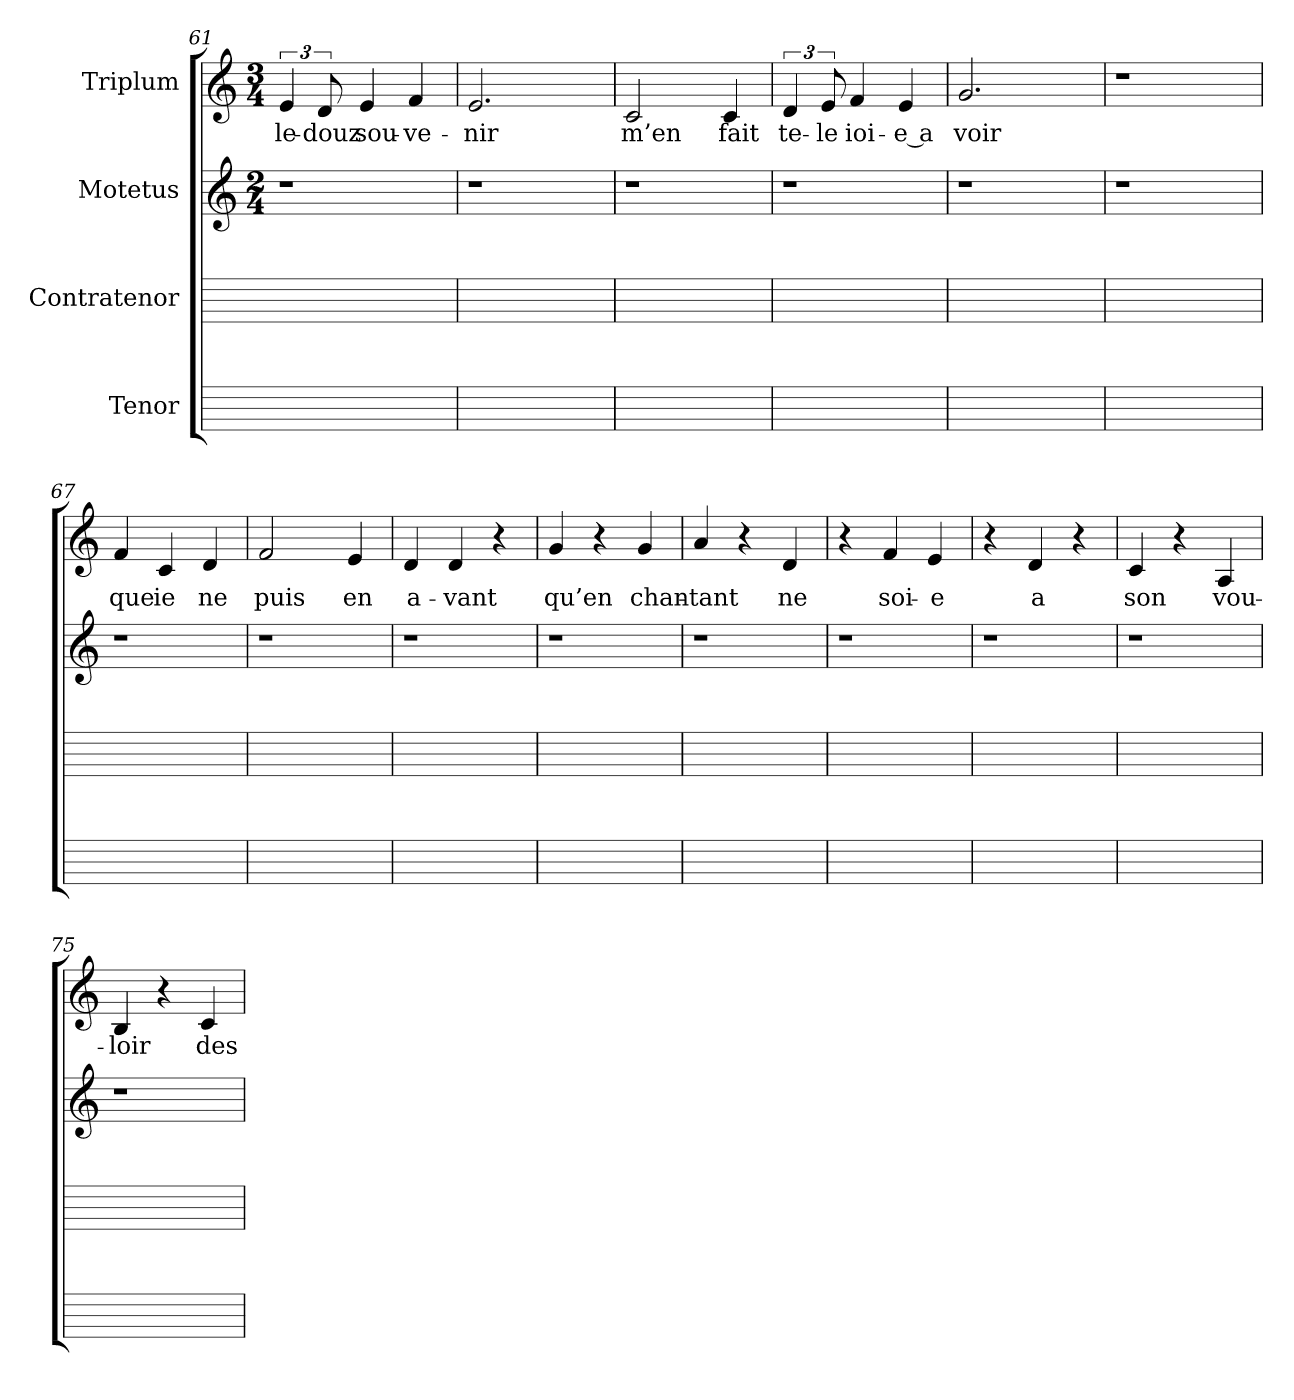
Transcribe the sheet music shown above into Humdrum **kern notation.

**kern	**kern	**kern	**kern	**text
*part4	*part3	*part2	*part1	*part1
*staff4	*staff3	*staff2	*staff1	*staff1
*I"Tenor	*I"Contratenor	*I"Motetus	*I"Triplum	*
*	*	*clefG2	*clefG2	*
*	*	*k[]	*k[]	*
*	*	*M2/4	*M3/4	*
=61	=61	=61	=61	=61
!	!	!LO:N:vis=1	!	!LO:LY:b
4ryy	4ryy	2r	6e/	le-
!	!	!	!	!LO:LY:b
.	.	.	12d/	-douz
!	!	!	!	!LO:LY:b
2ryy	2ryy	.	4e/	sou-
!	!	!	!	!LO:LY:b
.	.	4ryy	4f/	-ve-
=62	=62	=62	=62	=62
!	!	!LO:N:vis=1	!	!LO:LY:b
4ryy	4ryy	2r	2.e/	-nir
2ryy	2ryy	.	.	.
.	.	4ryy	.	.
=63	=63	=63	=63	=63
!	!	!LO:N:vis=1	!	!LO:LY:b
4ryy	4ryy	2r	2c/	m’en
2ryy	2ryy	.	.	.
!	!	!	!	!LO:LY:b
.	.	4ryy	4c/	fait
=64	=64	=64	=64	=64
!	!	!LO:N:vis=1	!	!LO:LY:b
4ryy	4ryy	2r	6d/	te-
!	!	!	!	!LO:LY:b
.	.	.	12e/	-le
!	!	!	!	!LO:LY:b
2ryy	2ryy	.	4f/	ioi-
!	!	!	!	!LO:LY:b
.	.	4ryy	4e/	-e a
=65	=65	=65	=65	=65
!	!	!LO:N:vis=1	!	!LO:LY:b
4ryy	4ryy	2r	2.g/	-voir
2ryy	2ryy	.	.	.
.	.	4ryy	.	.
=66	=66	=66	=66	=66
!	!	!LO:N:vis=1	!LO:N:vis=1	!
4ryy	4ryy	2r	2.r	.
2ryy	2ryy	.	.	.
.	.	4ryy	.	.
=67	=67	=67	=67	=67
!	!	!LO:N:vis=1	!	!LO:LY:b
4ryy	4ryy	2r	4f/	que
!	!	!	!	!LO:LY:b
2ryy	2ryy	.	4c/	ie
!	!	!	!	!LO:LY:b
.	.	4ryy	4d/	ne
=68	=68	=68	=68	=68
!	!	!LO:N:vis=1	!	!LO:LY:b
4ryy	4ryy	2r	2f/	puis
2ryy	2ryy	.	.	.
!	!	!	!	!LO:LY:b
.	.	4ryy	4e/	en
=69	=69	=69	=69	=69
!	!	!LO:N:vis=1	!	!LO:LY:b
4ryy	4ryy	2r	4d/	a-
!	!	!	!	!LO:LY:b
2ryy	2ryy	.	4d/	-vant
.	.	4ryy	4r	.
=70	=70	=70	=70	=70
!	!	!LO:N:vis=1	!	!LO:LY:b
4ryy	4ryy	2r	4g/	qu’en
2ryy	2ryy	.	4r	.
!	!	!	!	!LO:LY:b
.	.	4ryy	4g/	chan-
=71	=71	=71	=71	=71
!	!	!LO:N:vis=1	!	!LO:LY:b
4ryy	4ryy	2r	4a/	-tant
2ryy	2ryy	.	4r	.
!	!	!	!	!LO:LY:b
.	.	4ryy	4d/	ne
=72	=72	=72	=72	=72
!	!	!LO:N:vis=1	!	!
4ryy	4ryy	2r	4r	.
!	!	!	!	!LO:LY:b
2ryy	2ryy	.	4f/	soi-
!	!	!	!	!LO:LY:b
.	.	4ryy	4e/	-e
=73	=73	=73	=73	=73
!	!	!LO:N:vis=1	!	!
4ryy	4ryy	2r	4r	.
!	!	!	!	!LO:LY:b
2ryy	2ryy	.	4d/	a
.	.	4ryy	4r	.
=74	=74	=74	=74	=74
!	!	!LO:N:vis=1	!	!LO:LY:b
4ryy	4ryy	2r	4c/	son
2ryy	2ryy	.	4r	.
!	!	!	!	!LO:LY:b
.	.	4ryy	4A/	vou-
=75	=75	=75	=75	=75
!	!	!LO:N:vis=1	!	!LO:LY:b
4ryy	4ryy	2r	4B/	-loir
2ryy	2ryy	.	4r	.
!	!	!	!	!LO:LY:b
.	.	4ryy	4c/	des-
=	=	=	=	=
*-	*-	*-	*-	*-
